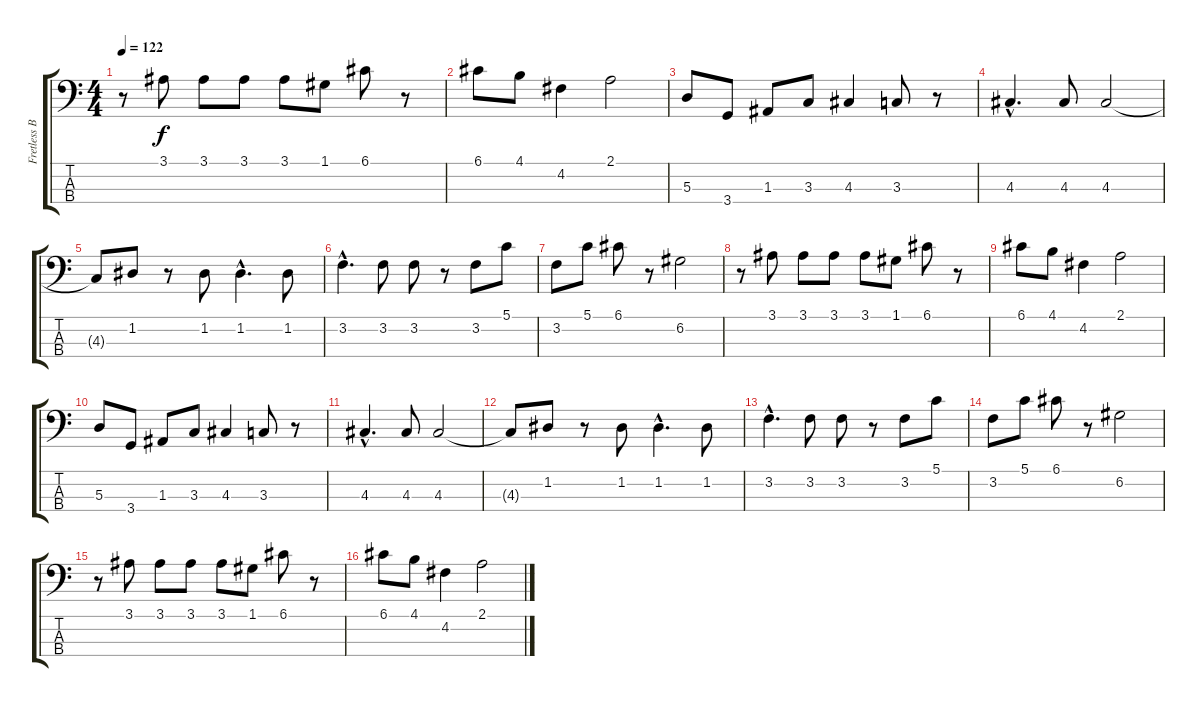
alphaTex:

\track ("Fretless Bass" "Fretless B") {instrument fretlessbass}
\staff {score tabs}
\tuning (G2 D2 A1 E1) {hide}
\ts (4 4)
\tempo 122
\clef f4
\ks c
r.8{dy f} 3.1.8 3.1.8 3.1.8 3.1.8 1.1.8 6.1.8 r.8 |
6.1.8 4.1.8 4.2.4 2.1.2 |
5.3.8 3.4.8 1.3.8 3.3.8 4.3.4 3.3.8 r.8 |
4.3{hac}.4{d} 4.3.8 4.3.2 |
4.3{t}.8 1.2.8 r.8 1.2.8 1.2{hac}.4{d} 1.2.8 |
3.2{hac}.4{d} 3.2.8 3.2.8 r.8 3.2.8 5.1.8 |
3.2.8 5.1.8 6.1.8 r.8 6.2.2 |
r.8 3.1.8 3.1.8 3.1.8 3.1.8 1.1.8 6.1.8 r.8 |
6.1.8 4.1.8 4.2.4 2.1.2 |
5.3.8 3.4.8 1.3.8 3.3.8 4.3.4 3.3.8 r.8 |
4.3{hac}.4{d} 4.3.8 4.3.2 |
4.3{t}.8 1.2.8 r.8 1.2.8 1.2{hac}.4{d} 1.2.8 |
3.2{hac}.4{d} 3.2.8 3.2.8 r.8 3.2.8 5.1.8 |
3.2.8 5.1.8 6.1.8 r.8 6.2.2 |
r.8 3.1.8 3.1.8 3.1.8 3.1.8 1.1.8 6.1.8 r.8 |
6.1.8 4.1.8 4.2.4 2.1.2
